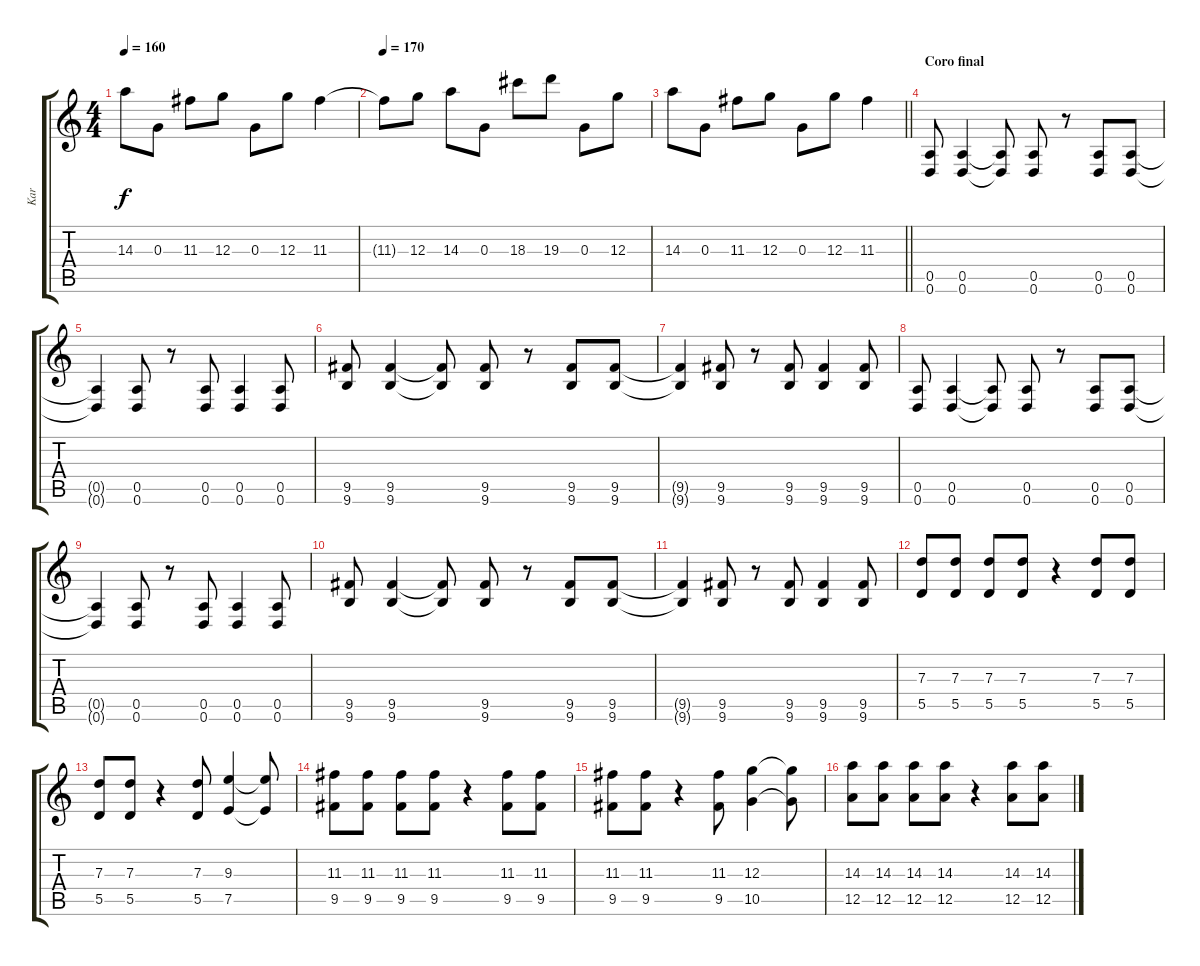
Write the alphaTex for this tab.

\track ("Kar" "Kar") {instrument acousticguitarsteel}
\staff {score tabs}
\tuning (E4 B3 G3 D3 A2 D2) {hide}
\ts (4 4)
\tempo 160
\clef g2
\ks c
14.3.8{dy f} 0.3.8 11.3.8 12.3.8 0.3.8 12.3.8 11.3.4 |
\tempo 170
11.3{t}.8 12.3.8 14.3.8 0.3.8 18.3.8 19.3.8 0.3.8 12.3.8 |
\barLineRight lightlight
14.3.8 0.3.8 11.3.8 12.3.8 0.3.8 12.3.8 11.3.4 |
\section ("" "Coro final")
(0.5 0.6).8 (0.5 0.6).4 (0.5{t} 0.6{t}).8 (0.5 0.6).8 r.8 (0.5 0.6).8 (0.5 0.6).8 |
(0.5{t} 0.6{t}).4 (0.5 0.6).8 r.8 (0.5 0.6).8 (0.5 0.6).4 (0.5 0.6).8 |
(9.5 9.6).8 (9.5 9.6).4 (9.5{t} 9.6{t}).8 (9.5 9.6).8 r.8 (9.5 9.6).8 (9.5 9.6).8 |
(9.5{t} 9.6{t}).4 (9.5 9.6).8 r.8 (9.5 9.6).8 (9.5 9.6).4 (9.5 9.6).8 |
(0.5 0.6).8 (0.5 0.6).4 (0.5{t} 0.6{t}).8 (0.5 0.6).8 r.8 (0.5 0.6).8 (0.5 0.6).8 |
(0.5{t} 0.6{t}).4 (0.5 0.6).8 r.8 (0.5 0.6).8 (0.5 0.6).4 (0.5 0.6).8 |
(9.5 9.6).8 (9.5 9.6).4 (9.5{t} 9.6{t}).8 (9.5 9.6).8 r.8 (9.5 9.6).8 (9.5 9.6).8 |
(9.5{t} 9.6{t}).4 (9.5 9.6).8 r.8 (9.5 9.6).8 (9.5 9.6).4 (9.5 9.6).8 |
(7.3 5.5).8 (7.3 5.5).8 (7.3 5.5).8 (7.3 5.5).8 r.4 (7.3 5.5).8 (7.3 5.5).8 |
(7.3 5.5).8 (7.3 5.5).8 r.4 (7.3 5.5).8 (9.3 7.5).4 (9.3{t} 7.5{t}).8 |
(11.3 9.5).8 (11.3 9.5).8 (11.3 9.5).8 (11.3 9.5).8 r.4 (11.3 9.5).8 (11.3 9.5).8 |
(11.3 9.5).8 (11.3 9.5).8 r.4 (11.3 9.5).8 (12.3 10.5).4 (12.3{t} 10.5{t}).8 |
(14.3 12.5).8 (14.3 12.5).8 (14.3 12.5).8 (14.3 12.5).8 r.4 (14.3 12.5).8 (14.3 12.5).8
